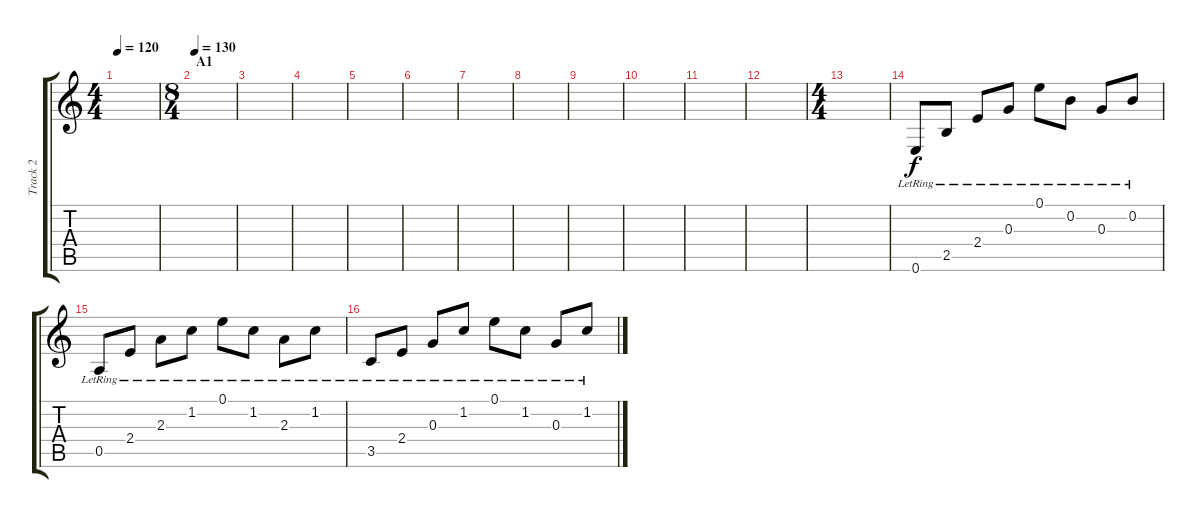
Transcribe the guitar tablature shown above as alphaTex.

\track ("Track 2" "Track 2") {instrument acousticguitarsteel}
\staff {score tabs}
\tuning (E4 B3 G3 D3 A2 E2) {hide}
\ts (4 4)
\tempo 120
\tempo 135
\tempo 120
\clef g2
\ks c
|
\ts (8 4)
\section ("" "A1")
\tempo 130
|
|
|
|
|
|
|
|
|
|
|
\ts (4 4)
|
0.6{lr}.8 2.5{lr}.8 2.4{lr}.8 0.3{lr}.8 0.1{lr}.8 0.2{lr}.8 0.3{lr}.8 0.2{lr}.8 |
0.5{lr}.8 2.4{lr}.8 2.3{lr}.8 1.2{lr}.8 0.1{lr}.8 1.2{lr}.8 2.3{lr}.8 1.2{lr}.8 |
3.5{lr}.8 2.4{lr}.8 0.3{lr}.8 1.2{lr}.8 0.1{lr}.8 1.2{lr}.8 0.3{lr}.8 1.2{lr}.8
